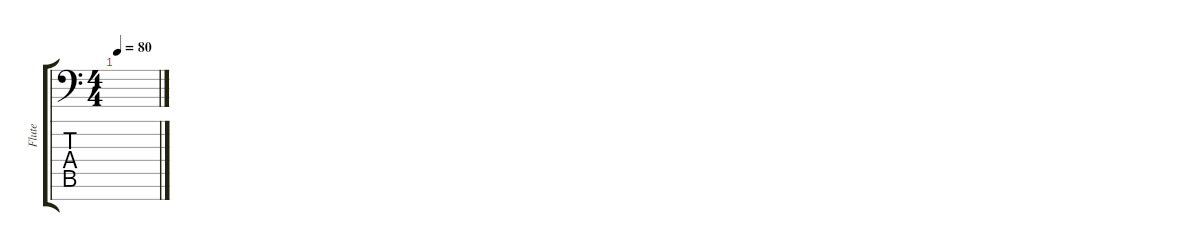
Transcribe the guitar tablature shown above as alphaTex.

\track ("Flute" "Flute") {instrument overdrivenguitar}
\staff {score tabs}
\tuning (E5 B4 G4 D4 A3 E3 C-1) {hide}
\ts (4 4)
\tempo 80
\clef f4
\ks c
